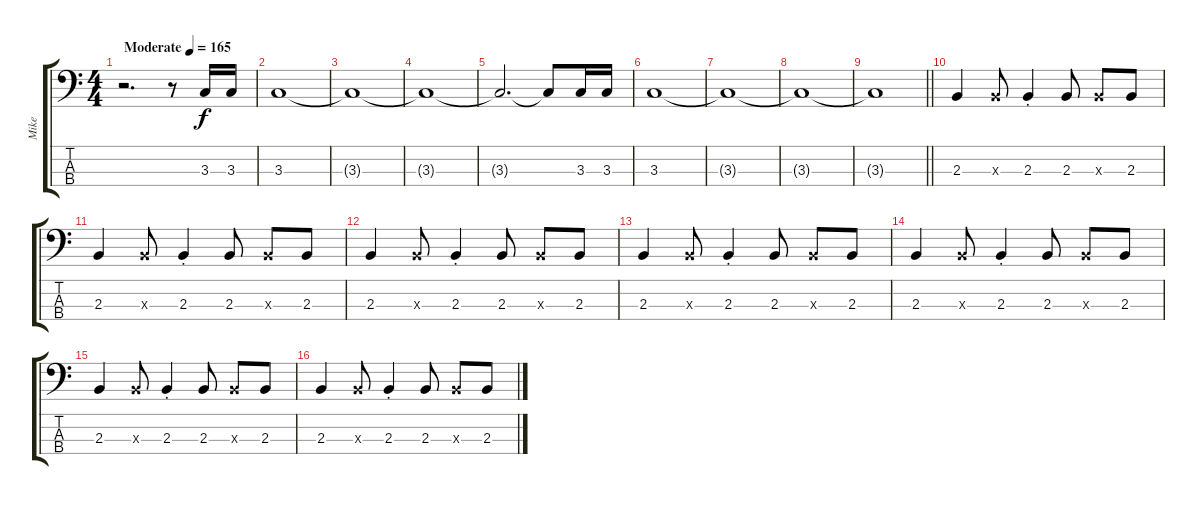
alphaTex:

\track ("Mike" "Mike") {instrument electricbasspick}
\staff {score tabs}
\tuning (G2 D2 A1 E1) {hide}
\ts (4 4)
\tempo (165 "Moderate")
\clef f4
\ks c
r.2{d dy f instrument electricbasspick} r.8 3.3.16 3.3.16 |
3.3.1 |
3.3{t}.1 |
3.3{t}.1 |
3.3{t}.2{d} 3.3{t}.8 3.3.16 3.3.16 |
3.3.1 |
3.3{t}.1 |
3.3{t}.1 |
\barLineRight lightlight
3.3{t}.1 |
2.3.4 2.3{x}.8 2.3{st}.4 2.3.8 2.3{x}.8 2.3.8 |
2.3.4 2.3{x}.8 2.3{st}.4 2.3.8 2.3{x}.8 2.3.8 |
2.3.4 2.3{x}.8 2.3{st}.4 2.3.8 2.3{x}.8 2.3.8 |
2.3.4 2.3{x}.8 2.3{st}.4 2.3.8 2.3{x}.8 2.3.8 |
2.3.4 2.3{x}.8 2.3{st}.4 2.3.8 2.3{x}.8 2.3.8 |
2.3.4 2.3{x}.8 2.3{st}.4 2.3.8 2.3{x}.8 2.3.8 |
2.3.4 2.3{x}.8 2.3{st}.4 2.3.8 2.3{x}.8 2.3.8
